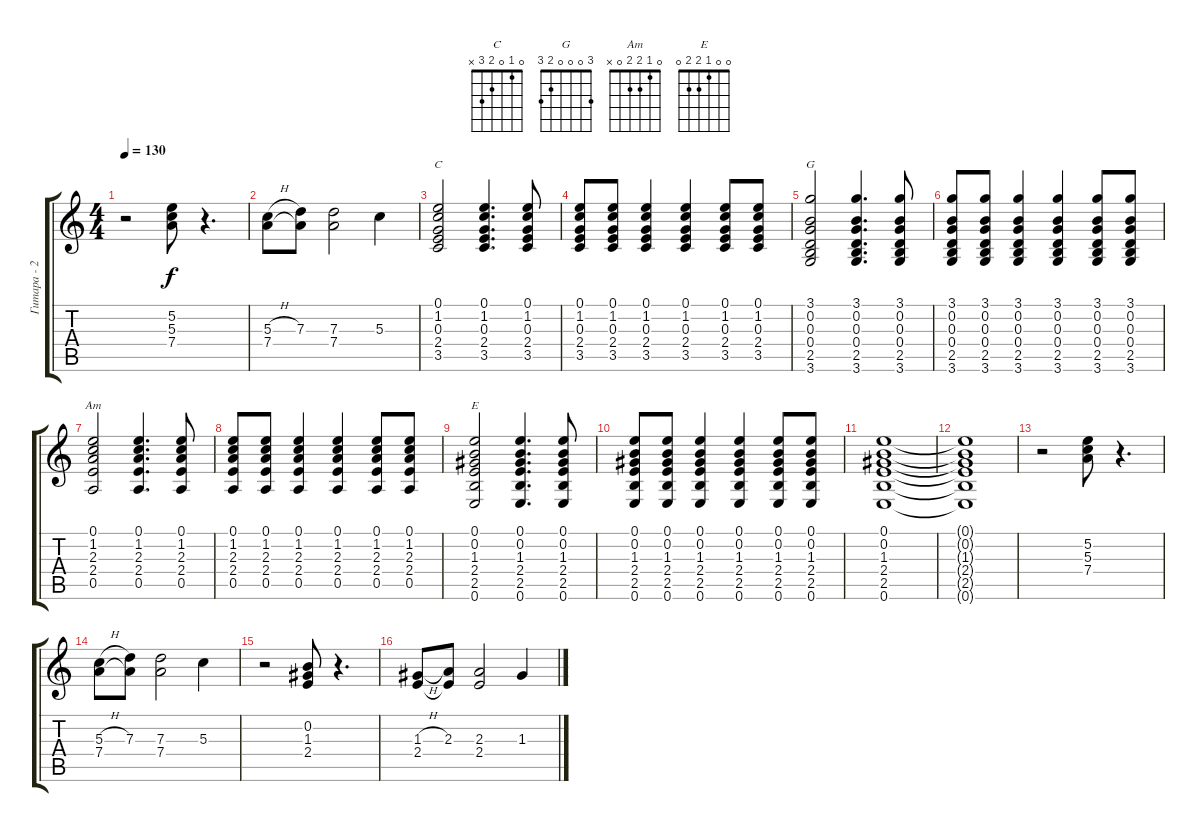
\track ("Гитара - 2" "Гитара - 2") {instrument electricguitarclean}
\staff {score tabs}
\tuning (E4 B3 G3 D3 A2 E2) {hide}
\chord ("C" 0 1 0 2 3 x)
\chord ("G" 3 0 0 0 2 3)
\chord ("Am" 0 1 2 2 0 x)
\chord ("E" 0 0 1 2 2 0)
\ts (4 4)
\tempo 130
\clef g2
\ks c
r.2{dy f} (5.2 5.3 7.4).8 r.4{d} |
(5.3{h} 7.4).8 (7.3 7.4{t}).8 (7.3 7.4).2 5.3.4 |
(0.1 1.2 0.3 2.4 3.5).2{ch "C" instrument acousticguitarsteel} (0.1 1.2 0.3 2.4 3.5).4{d} (0.1 1.2 0.3 2.4 3.5).8 |
(0.1 1.2 0.3 2.4 3.5).8 (0.1 1.2 0.3 2.4 3.5).8 (0.1 1.2 0.3 2.4 3.5).4 (0.1 1.2 0.3 2.4 3.5).4 (0.1 1.2 0.3 2.4 3.5).8 (0.1 1.2 0.3 2.4 3.5).8 |
(3.1 0.2 0.3 0.4 2.5 3.6).2{ch "G"} (3.1 0.2 0.3 0.4 2.5 3.6).4{d} (3.1 0.2 0.3 0.4 2.5 3.6).8 |
(3.1 0.2 0.3 0.4 2.5 3.6).8 (3.1 0.2 0.3 0.4 2.5 3.6).8 (3.1 0.2 0.3 0.4 2.5 3.6).4 (3.1 0.2 0.3 0.4 2.5 3.6).4 (3.1 0.2 0.3 0.4 2.5 3.6).8 (3.1 0.2 0.3 0.4 2.5 3.6).8 |
(0.1 1.2 2.3 2.4 0.5).2{ch "Am"} (0.1 1.2 2.3 2.4 0.5).4{d} (0.1 1.2 2.3 2.4 0.5).8 |
(0.1 1.2 2.3 2.4 0.5).8 (0.1 1.2 2.3 2.4 0.5).8 (0.1 1.2 2.3 2.4 0.5).4 (0.1 1.2 2.3 2.4 0.5).4 (0.1 1.2 2.3 2.4 0.5).8 (0.1 1.2 2.3 2.4 0.5).8 |
(0.1 0.2 1.3 2.4 2.5 0.6).2{ch "E"} (0.1 0.2 1.3 2.4 2.5 0.6).4{d} (0.1 0.2 1.3 2.4 2.5 0.6).8 |
(0.1 0.2 1.3 2.4 2.5 0.6).8 (0.1 0.2 1.3 2.4 2.5 0.6).8 (0.1 0.2 1.3 2.4 2.5 0.6).4 (0.1 0.2 1.3 2.4 2.5 0.6).4 (0.1 0.2 1.3 2.4 2.5 0.6).8 (0.1 0.2 1.3 2.4 2.5 0.6).8 |
(0.1 0.2 1.3 2.4 2.5 0.6).1 |
(0.1{t} 0.2{t} 1.3{t} 2.4{t} 2.5{t} 0.6{t}).1 |
r.2{instrument electricguitarclean} (5.2 5.3 7.4).8 r.4{d} |
(5.3{h} 7.4).8 (7.3 7.4{t}).8 (7.3 7.4).2 5.3.4 |
r.2 (0.2 1.3 2.4).8 r.4{d} |
(1.3{h} 2.4).8 (2.3 2.4{t}).8 (2.3 2.4).2 1.3.4
